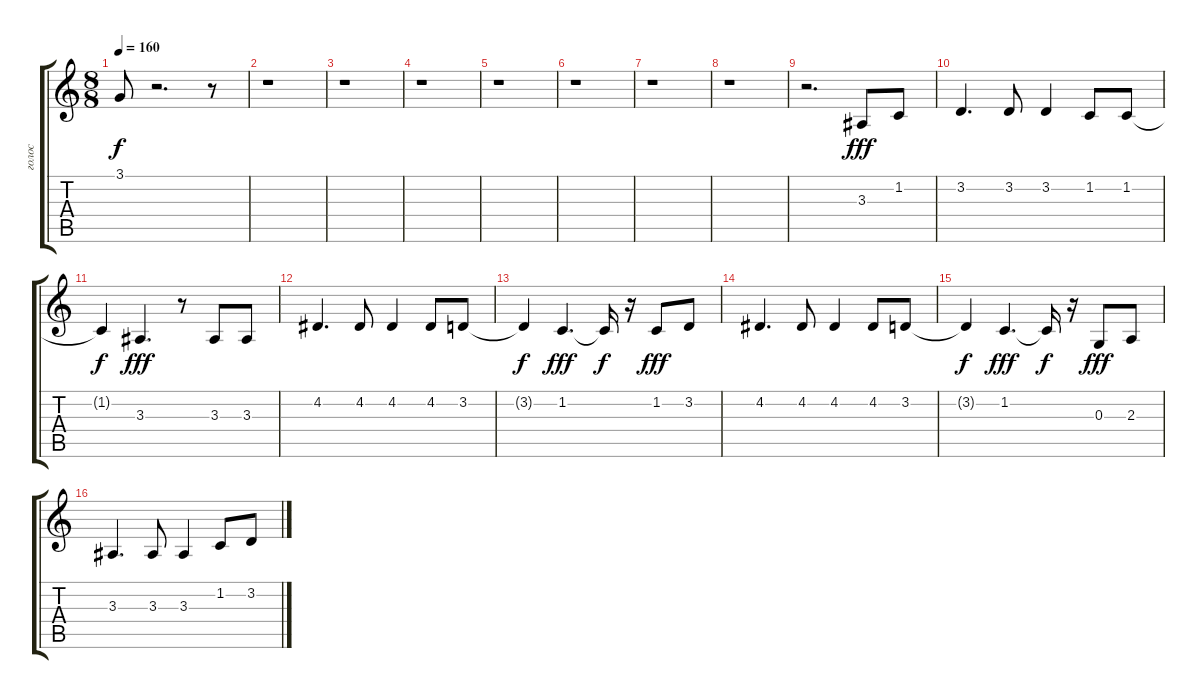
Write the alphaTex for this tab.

\track ("голос" "голос") {instrument synthvoice}
\staff {score tabs}
\tuning (E4 B3 G3 D3 A2 E2) {hide}
\ts (8 8)
\tempo 160
\clef g2
\ks c
3.1{t}.8{dy f} r.2{d} r.8 |
r.1 |
r.1 |
r.1 |
r.1 |
r.1 |
r.1 |
r.1 |
r.2{d} 3.3.8{dy fff} 1.2.8 |
3.2.4{d} 3.2.8 3.2.4 1.2.8 1.2.8 |
1.2{t}.4{dy f} 3.3.4{d dy fff} r.8 3.3.8 3.3.8 |
4.2.4{d} 4.2.8 4.2.4 4.2.8 3.2.8 |
3.2{t}.4{dy f} 1.2.4{d dy fff} 1.2{t}.16{dy f} r.16 1.2.8{dy fff} 3.2.8 |
4.2.4{d} 4.2.8 4.2.4 4.2.8 3.2.8 |
3.2{t}.4{dy f} 1.2.4{d dy fff} 1.2{t}.16{dy f} r.16 0.3.8{dy fff} 2.3.8 |
3.3.4{d} 3.3.8 3.3.4 1.2.8 3.2.8
